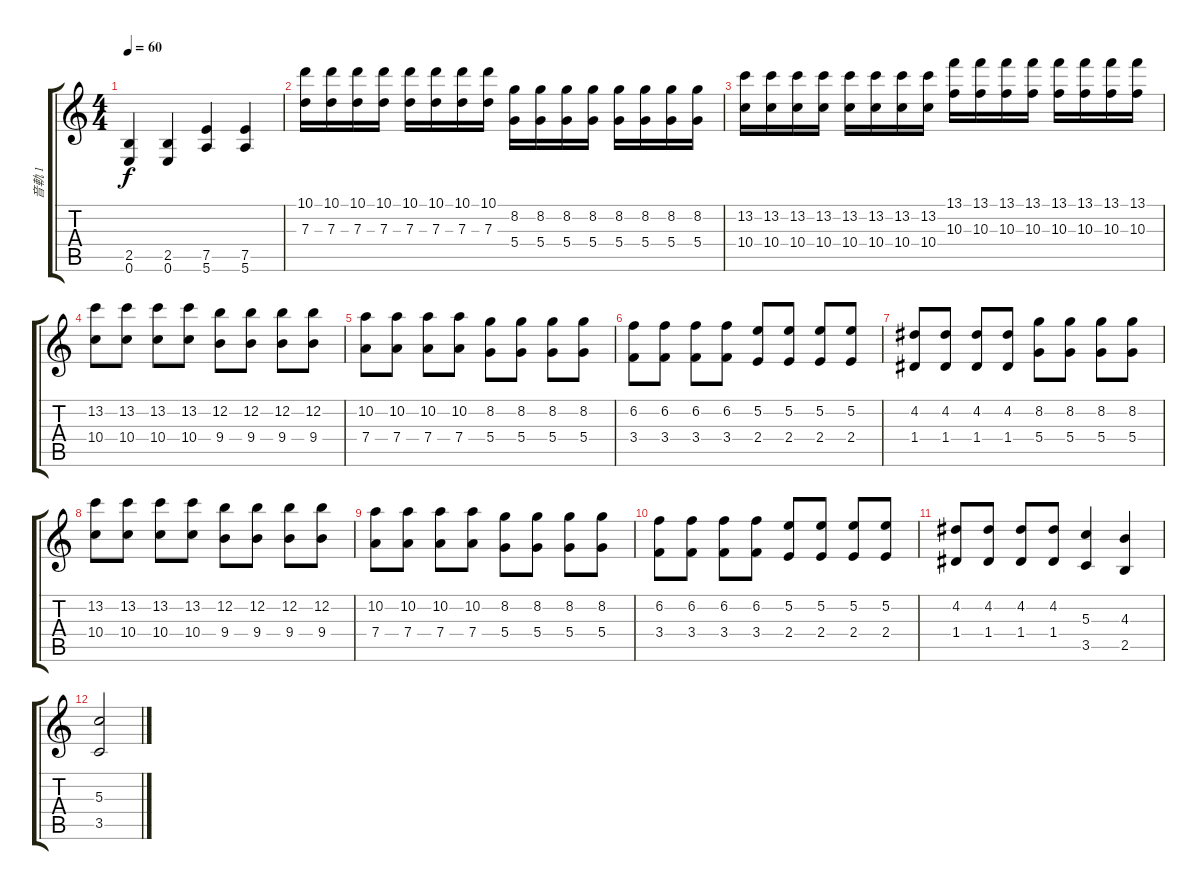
\track ("音軌 1" "音軌 1") {instrument acousticguitarnylon}
\staff {score tabs}
\tuning (E4 B3 G3 D3 A2 E2) {hide}
\ts (4 4)
\tempo 60
\clef g2
\ks c
(2.5 0.6).4{dy f} (2.5 0.6).4 (7.5 5.6).4 (7.5 5.6).4 |
(10.1 7.3).16 (10.1 7.3).16 (10.1 7.3).16 (10.1 7.3).16 (10.1 7.3).16 (10.1 7.3).16 (10.1 7.3).16 (10.1 7.3).16 (8.2 5.4).16 (8.2 5.4).16 (8.2 5.4).16 (8.2 5.4).16 (8.2 5.4).16 (8.2 5.4).16 (8.2 5.4).16 (8.2 5.4).16 |
(13.2 10.4).16 (13.2 10.4).16 (13.2 10.4).16 (13.2 10.4).16 (13.2 10.4).16 (13.2 10.4).16 (13.2 10.4).16 (13.2 10.4).16 (13.1 10.3).16 (13.1 10.3).16 (13.1 10.3).16 (13.1 10.3).16 (13.1 10.3).16 (13.1 10.3).16 (13.1 10.3).16 (13.1 10.3).16 |
(13.2 10.4).8 (13.2 10.4).8 (13.2 10.4).8 (13.2 10.4).8 (12.2 9.4).8 (12.2 9.4).8 (12.2 9.4).8 (12.2 9.4).8 |
(10.2 7.4).8 (10.2 7.4).8 (10.2 7.4).8 (10.2 7.4).8 (8.2 5.4).8 (8.2 5.4).8 (8.2 5.4).8 (8.2 5.4).8 |
(6.2 3.4).8 (6.2 3.4).8 (6.2 3.4).8 (6.2 3.4).8 (5.2 2.4).8 (5.2 2.4).8 (5.2 2.4).8 (5.2 2.4).8 |
(4.2 1.4).8 (4.2 1.4).8 (4.2 1.4).8 (4.2 1.4).8 (8.2 5.4).8 (8.2 5.4).8 (8.2 5.4).8 (8.2 5.4).8 |
(13.2 10.4).8 (13.2 10.4).8 (13.2 10.4).8 (13.2 10.4).8 (12.2 9.4).8 (12.2 9.4).8 (12.2 9.4).8 (12.2 9.4).8 |
(10.2 7.4).8 (10.2 7.4).8 (10.2 7.4).8 (10.2 7.4).8 (8.2 5.4).8 (8.2 5.4).8 (8.2 5.4).8 (8.2 5.4).8 |
(6.2 3.4).8 (6.2 3.4).8 (6.2 3.4).8 (6.2 3.4).8 (5.2 2.4).8 (5.2 2.4).8 (5.2 2.4).8 (5.2 2.4).8 |
(4.2 1.4).8 (4.2 1.4).8 (4.2 1.4).8 (4.2 1.4).8 (5.3 3.5).4 (4.3 2.5).4 |
(5.3 3.5).2
